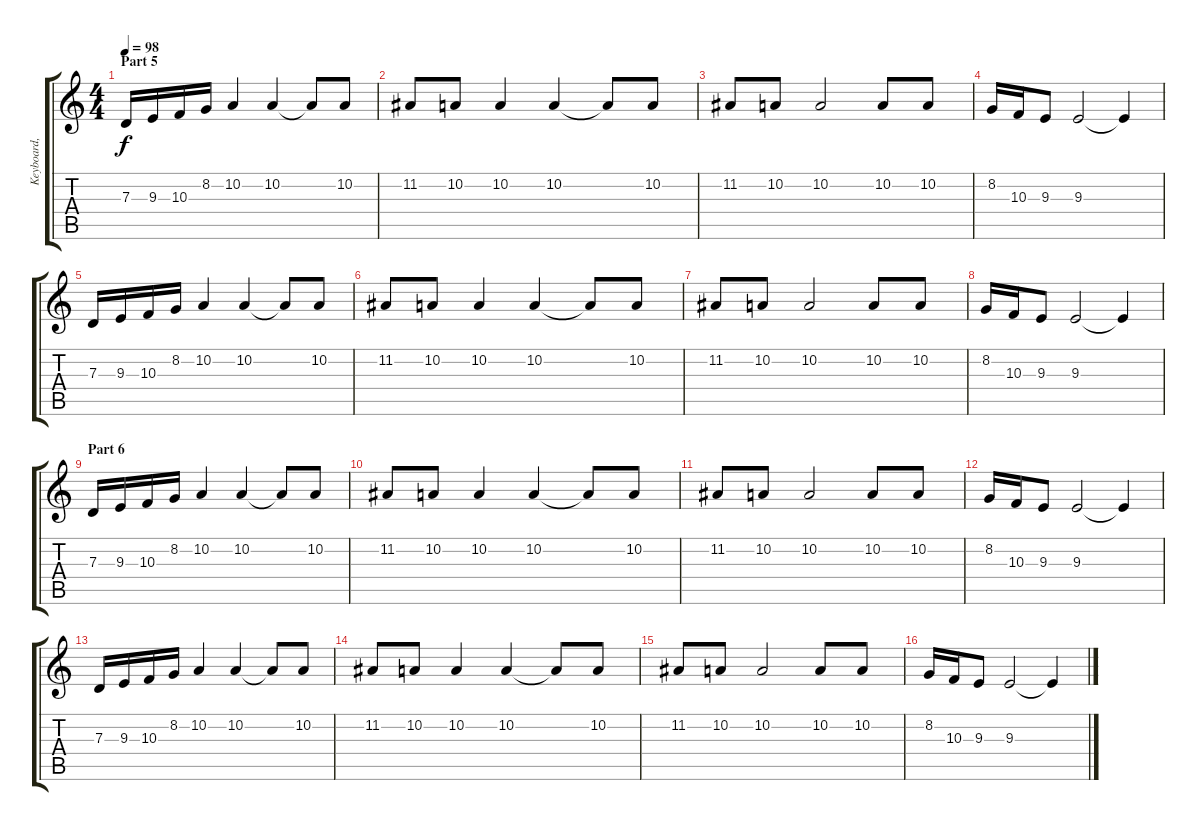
\track ("Keyboard, Flute 3, Outro Harp" "Keyboard, ") {instrument synthstrings2}
\staff {score tabs}
\tuning (E4 B3 G3 D3 A2 E2) {hide}
\ts (4 4)
\section ("" "Part 5")
\tempo 98
\clef g2
\ks c
7.3.16{dy f} 9.3.16 10.3.16 8.2.16 10.2.4 10.2.4 10.2{t}.8 10.2.8 |
11.2.8 10.2.8 10.2.4 10.2.4 10.2{t}.8 10.2.8 |
11.2.8 10.2.8 10.2.2 10.2.8 10.2.8 |
8.2.16 10.3.16 9.3.8 9.3.2 9.3{t}.4 |
7.3.16 9.3.16 10.3.16 8.2.16 10.2.4 10.2.4 10.2{t}.8 10.2.8 |
11.2.8 10.2.8 10.2.4 10.2.4 10.2{t}.8 10.2.8 |
11.2.8 10.2.8 10.2.2 10.2.8 10.2.8 |
8.2.16 10.3.16 9.3.8 9.3.2 9.3{t}.4 |
\section ("" "Part 6")
7.3.16 9.3.16 10.3.16 8.2.16 10.2.4 10.2.4 10.2{t}.8 10.2.8 |
11.2.8 10.2.8 10.2.4 10.2.4 10.2{t}.8 10.2.8 |
11.2.8 10.2.8 10.2.2 10.2.8 10.2.8 |
8.2.16 10.3.16 9.3.8 9.3.2 9.3{t}.4 |
7.3.16 9.3.16 10.3.16 8.2.16 10.2.4 10.2.4 10.2{t}.8 10.2.8 |
11.2.8 10.2.8 10.2.4 10.2.4 10.2{t}.8 10.2.8 |
11.2.8 10.2.8 10.2.2 10.2.8 10.2.8 |
8.2.16 10.3.16 9.3.8 9.3.2 9.3{t}.4
